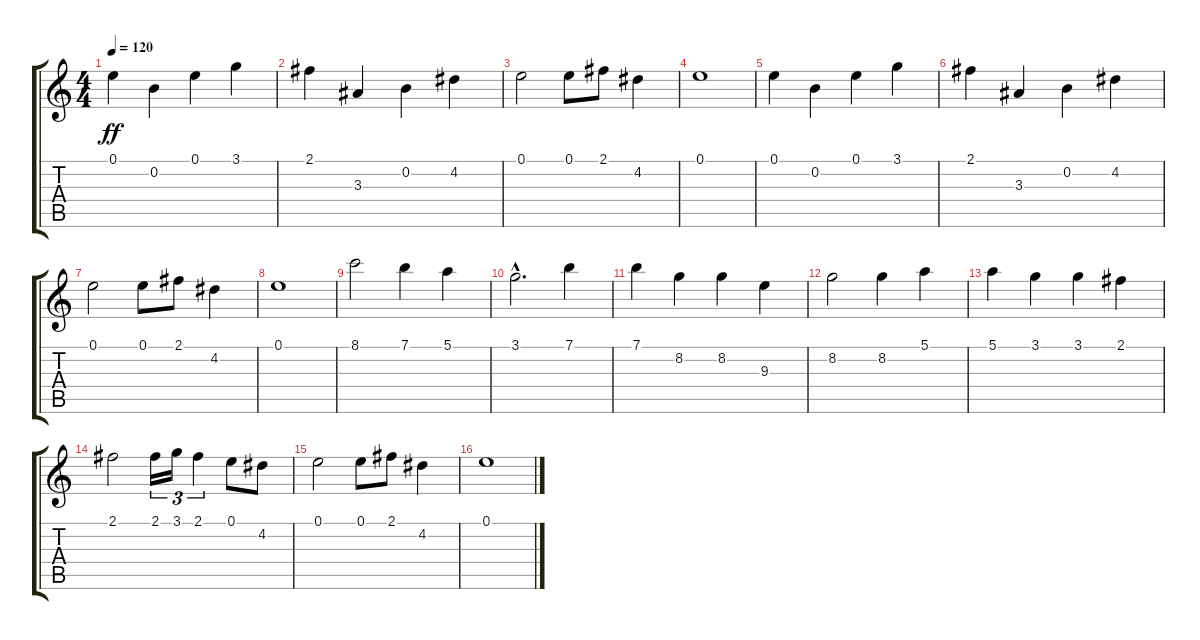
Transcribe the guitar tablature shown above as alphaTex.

\track "" {instrument acousticguitarnylon}
\staff {score tabs}
\tuning (E4 B3 G3 D3 A2 E2) {hide}
\ts (4 4)
\tempo 120
\clef g2
\ks c
0.1.4{dy ff} 0.2.4 0.1.4 3.1.4 |
2.1.4 3.3.4 0.2.4 4.2.4 |
0.1.2 0.1.8 2.1.8 4.2.4 |
0.1.1 |
0.1.4 0.2.4 0.1.4 3.1.4 |
2.1.4 3.3.4 0.2.4 4.2.4 |
0.1.2 0.1.8 2.1.8 4.2.4 |
0.1.1 |
8.1.2 7.1.4 5.1.4 |
3.1{hac}.2{d} 7.1.4 |
7.1.4 8.2.4 8.2.4 9.3.4 |
8.2.2 8.2.4 5.1.4 |
5.1.4 3.1.4 3.1.4 2.1.4 |
2.1.2 2.1.16{tu (3 2)} 3.1.16{tu (3 2)} 2.1.4{tu (3 2)} 0.1.8 4.2.8 |
0.1.2 0.1.8 2.1.8 4.2.4 |
0.1.1
